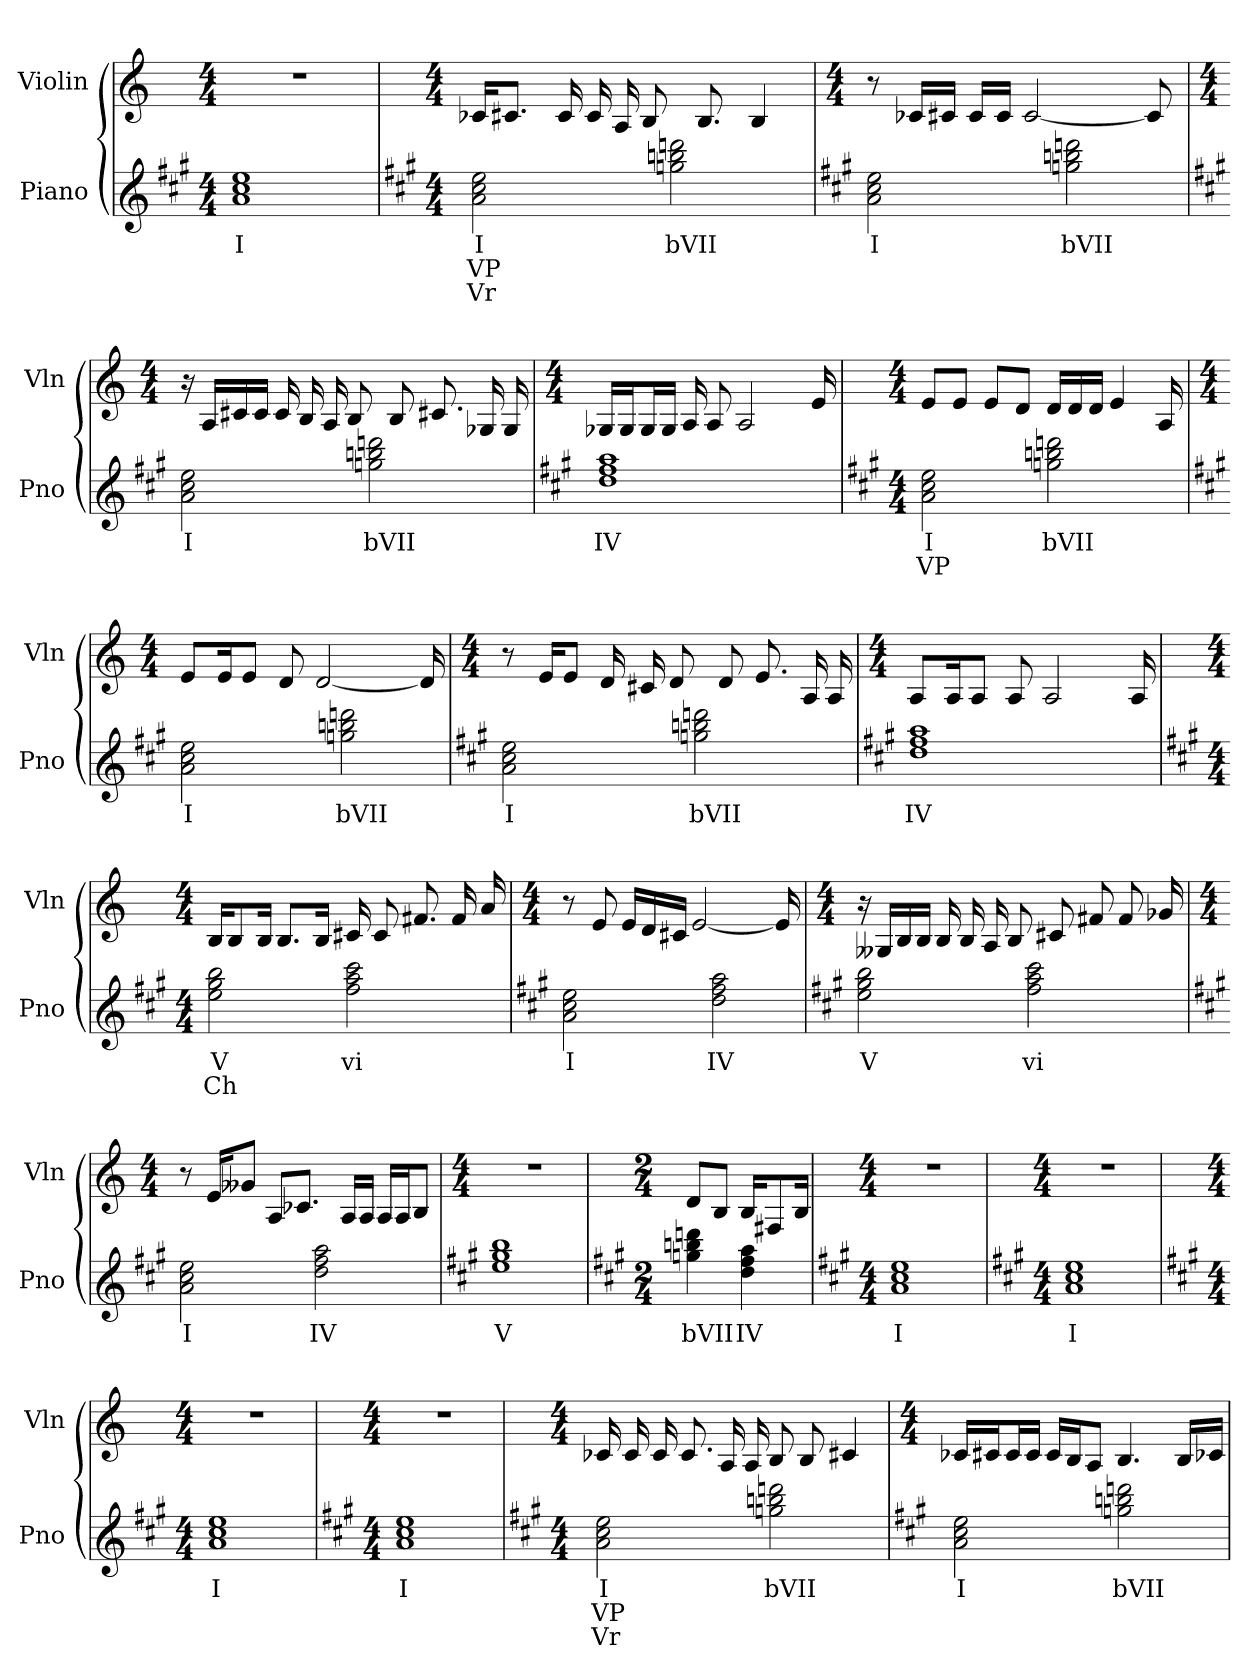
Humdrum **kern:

**kern	**text	**text	**text	**kern
*part2	*part2	*part2	*part2	*part1
*staff2	*staff2	*staff2	*staff2	*staff1
*I"Piano	*	*	*	*I"Violin
*I'Pno	*	*	*	*I'Vln
*k[f#c#g#]	*	*	*	*
*A:	*	*	*	*
*M4/4	*	*	*	*M4/4
=	=	=	=	=
1a 1cc# 1ee	I	.	.	1r
=	=	=	=	=
*k[f#c#g#]	*	*	*	*
*A:	*	*	*	*
*M4/4	*	*	*	*M4/4
2a 2cc# 2ee	I	VP	Vr	16c-XKL
.	.	.	.	8.c#XJ
.	.	.	.	16c#LL
.	.	.	.	16c#J
.	.	.	.	16AL
.	.	.	.	8BJ
2ggn 2bbn 2dddn	bVII	.	.	.
.	.	.	.	8.B
.	.	.	.	4B
=	=	=	=	=
*k[f#c#g#]	*	*	*	*
*A:	*	*	*	*
*	*	*	*	*M4/4
2a 2cc# 2ee	I	.	.	8r
.	.	.	.	16c-XLL
.	.	.	.	16c#XJJ
.	.	.	.	16c#LL
.	.	.	.	16c#JJ
.	.	.	.	[2c#
2ggn 2bbn 2dddn	bVII	.	.	.
.	.	.	.	8c#]
=	=	=	=	=
*k[f#c#g#]	*	*	*	*
*A:	*	*	*	*
*	*	*	*	*M4/4
2a 2cc# 2ee	I	.	.	16r
.	.	.	.	16ALL
.	.	.	.	16c#X
.	.	.	.	16c#JJ
.	.	.	.	16c#LL
.	.	.	.	16BJ
.	.	.	.	16AL
.	.	.	.	8BJ
2ggn 2bbn 2dddn	bVII	.	.	.
.	.	.	.	8BL
.	.	.	.	8.c#XJ
.	.	.	.	16G-XLL
.	.	.	.	16G-JJ
=	=	=	=	=
*k[f#c#g#]	*	*	*	*
*A:	*	*	*	*
*	*	*	*	*M4/4
1dd 1ff# 1aa	IV	.	.	16G-XLL
.	.	.	.	16G-J
.	.	.	.	16G-L
.	.	.	.	16G-JJ
.	.	.	.	16ALL
.	.	.	.	8AJ
.	.	.	.	2A
.	.	.	.	16e
=	=	=	=	=
*k[f#c#g#]	*	*	*	*
*A:	*	*	*	*
*M4/4	*	*	*	*M4/4
2a 2cc# 2ee	I	VP	.	8eL
.	.	.	.	8eJ
.	.	.	.	8eL
.	.	.	.	8dJ
2ggn 2bbn 2dddn	bVII	.	.	16dLL
.	.	.	.	16d
.	.	.	.	16dJJ
.	.	.	.	4e
.	.	.	.	16A
=	=	=	=	=
*k[f#c#g#]	*	*	*	*
*A:	*	*	*	*
*	*	*	*	*M4/4
2a 2cc# 2ee	I	.	.	8eL
.	.	.	.	16eK
.	.	.	.	8eJ
.	.	.	.	8d
.	.	.	.	[2d
2ggn 2bbn 2dddn	bVII	.	.	.
.	.	.	.	16d]
=	=	=	=	=
*k[f#c#g#]	*	*	*	*
*A:	*	*	*	*
*	*	*	*	*M4/4
2a 2cc# 2ee	I	.	.	8r
.	.	.	.	16eKL
.	.	.	.	8eJ
.	.	.	.	16dLL
.	.	.	.	16c#X
.	.	.	.	8dJ
2ggn 2bbn 2dddn	bVII	.	.	.
.	.	.	.	8dL
.	.	.	.	8.eJ
.	.	.	.	16ALL
.	.	.	.	16AJJ
=	=	=	=	=
*k[f#c#g#]	*	*	*	*
*A:	*	*	*	*
*	*	*	*	*M4/4
1dd 1ff# 1aa	IV	.	.	8AL
.	.	.	.	16AK
.	.	.	.	8AJ
.	.	.	.	8A
.	.	.	.	2A
.	.	.	.	16A
=	=	=	=	=
*k[f#c#g#]	*	*	*	*
*A:	*	*	*	*
*M4/4	*	*	*	*M4/4
2ee 2gg# 2bb	V	Ch	.	16BKL
.	.	.	.	8B
.	.	.	.	16BJk
.	.	.	.	8.BL
.	.	.	.	16BJk
2ff# 2aa 2ccc#	vi	.	.	16c#XLL
.	.	.	.	8c#
.	.	.	.	8.f#XJ
.	.	.	.	16f#LL
.	.	.	.	16aJJ
=	=	=	=	=
*k[f#c#g#]	*	*	*	*
*A:	*	*	*	*
*	*	*	*	*M4/4
2a 2cc# 2ee	I	.	.	8r
.	.	.	.	8e
.	.	.	.	16eLL
.	.	.	.	16d
.	.	.	.	16c#XJJ
.	.	.	.	[2e
2dd 2ff# 2aa	IV	.	.	.
.	.	.	.	16e]
=	=	=	=	=
*k[f#c#g#]	*	*	*	*
*A:	*	*	*	*
*	*	*	*	*M4/4
2ee 2gg# 2bb	V	.	.	16r
.	.	.	.	16G--XLL
.	.	.	.	16B
.	.	.	.	16BJJ
.	.	.	.	16BLL
.	.	.	.	16BJ
.	.	.	.	16AL
.	.	.	.	8BJ
2ff# 2aa 2ccc#	vi	.	.	.
.	.	.	.	8c#XL
.	.	.	.	8f#XJ
.	.	.	.	8f#L
.	.	.	.	16g-XJk
=	=	=	=	=
*k[f#c#g#]	*	*	*	*
*A:	*	*	*	*
*	*	*	*	*M4/4
2a 2cc# 2ee	I	.	.	8r
.	.	.	.	16eKL
.	.	.	.	8g--XJ
.	.	.	.	8AL
.	.	.	.	8.c-XJ
2dd 2ff# 2aa	IV	.	.	.
.	.	.	.	16ALL
.	.	.	.	16AJJ
.	.	.	.	16ALL
.	.	.	.	16AJ
.	.	.	.	8BJ
=	=	=	=	=
*k[f#c#g#]	*	*	*	*
*A:	*	*	*	*
*	*	*	*	*M4/4
1ee 1gg# 1bb	V	.	.	1r
=	=	=	=	=
*k[f#c#g#]	*	*	*	*
*A:	*	*	*	*
*M2/4	*	*	*	*M2/4
4ggn 4bbn 4dddn	bVII	.	.	8dL
.	.	.	.	8BJ
4dd 4ff# 4aa	IV	.	.	16BKL
.	.	.	.	8F#X
.	.	.	.	16BJk
=	=	=	=	=
*k[f#c#g#]	*	*	*	*
*A:	*	*	*	*
*M4/4	*	*	*	*M4/4
1a 1cc# 1ee	I	.	.	1r
=	=	=	=	=
*k[f#c#g#]	*	*	*	*
*A:	*	*	*	*
*M4/4	*	*	*	*M4/4
1a 1cc# 1ee	I	.	.	1r
=	=	=	=	=
*k[f#c#g#]	*	*	*	*
*A:	*	*	*	*
*M4/4	*	*	*	*M4/4
1a 1cc# 1ee	I	.	.	1r
=	=	=	=	=
*k[f#c#g#]	*	*	*	*
*A:	*	*	*	*
*M4/4	*	*	*	*M4/4
1a 1cc# 1ee	I	.	.	1r
=	=	=	=	=
*k[f#c#g#]	*	*	*	*
*A:	*	*	*	*
*M4/4	*	*	*	*M4/4
2a 2cc# 2ee	I	VP	Vr	16c-XLL
.	.	.	.	16c-J
.	.	.	.	16c-L
.	.	.	.	8.c-J
.	.	.	.	16ALL
.	.	.	.	16AJJ
2ggn 2bbn 2dddn	bVII	.	.	8BL
.	.	.	.	8BJ
.	.	.	.	4c#X
=	=	=	=	=
*k[f#c#g#]	*	*	*	*
*A:	*	*	*	*
*	*	*	*	*M4/4
2a 2cc# 2ee	I	.	.	16c-XLL
.	.	.	.	16c#XJ
.	.	.	.	16c#L
.	.	.	.	16c#JJ
.	.	.	.	16c#LL
.	.	.	.	16BJ
.	.	.	.	8AJ
2ggn 2bbn 2dddn	bVII	.	.	4.B
.	.	.	.	16BLL
.	.	.	.	16c-XJJ
=	=	=	=	=
*-	*-	*-	*-	*-
